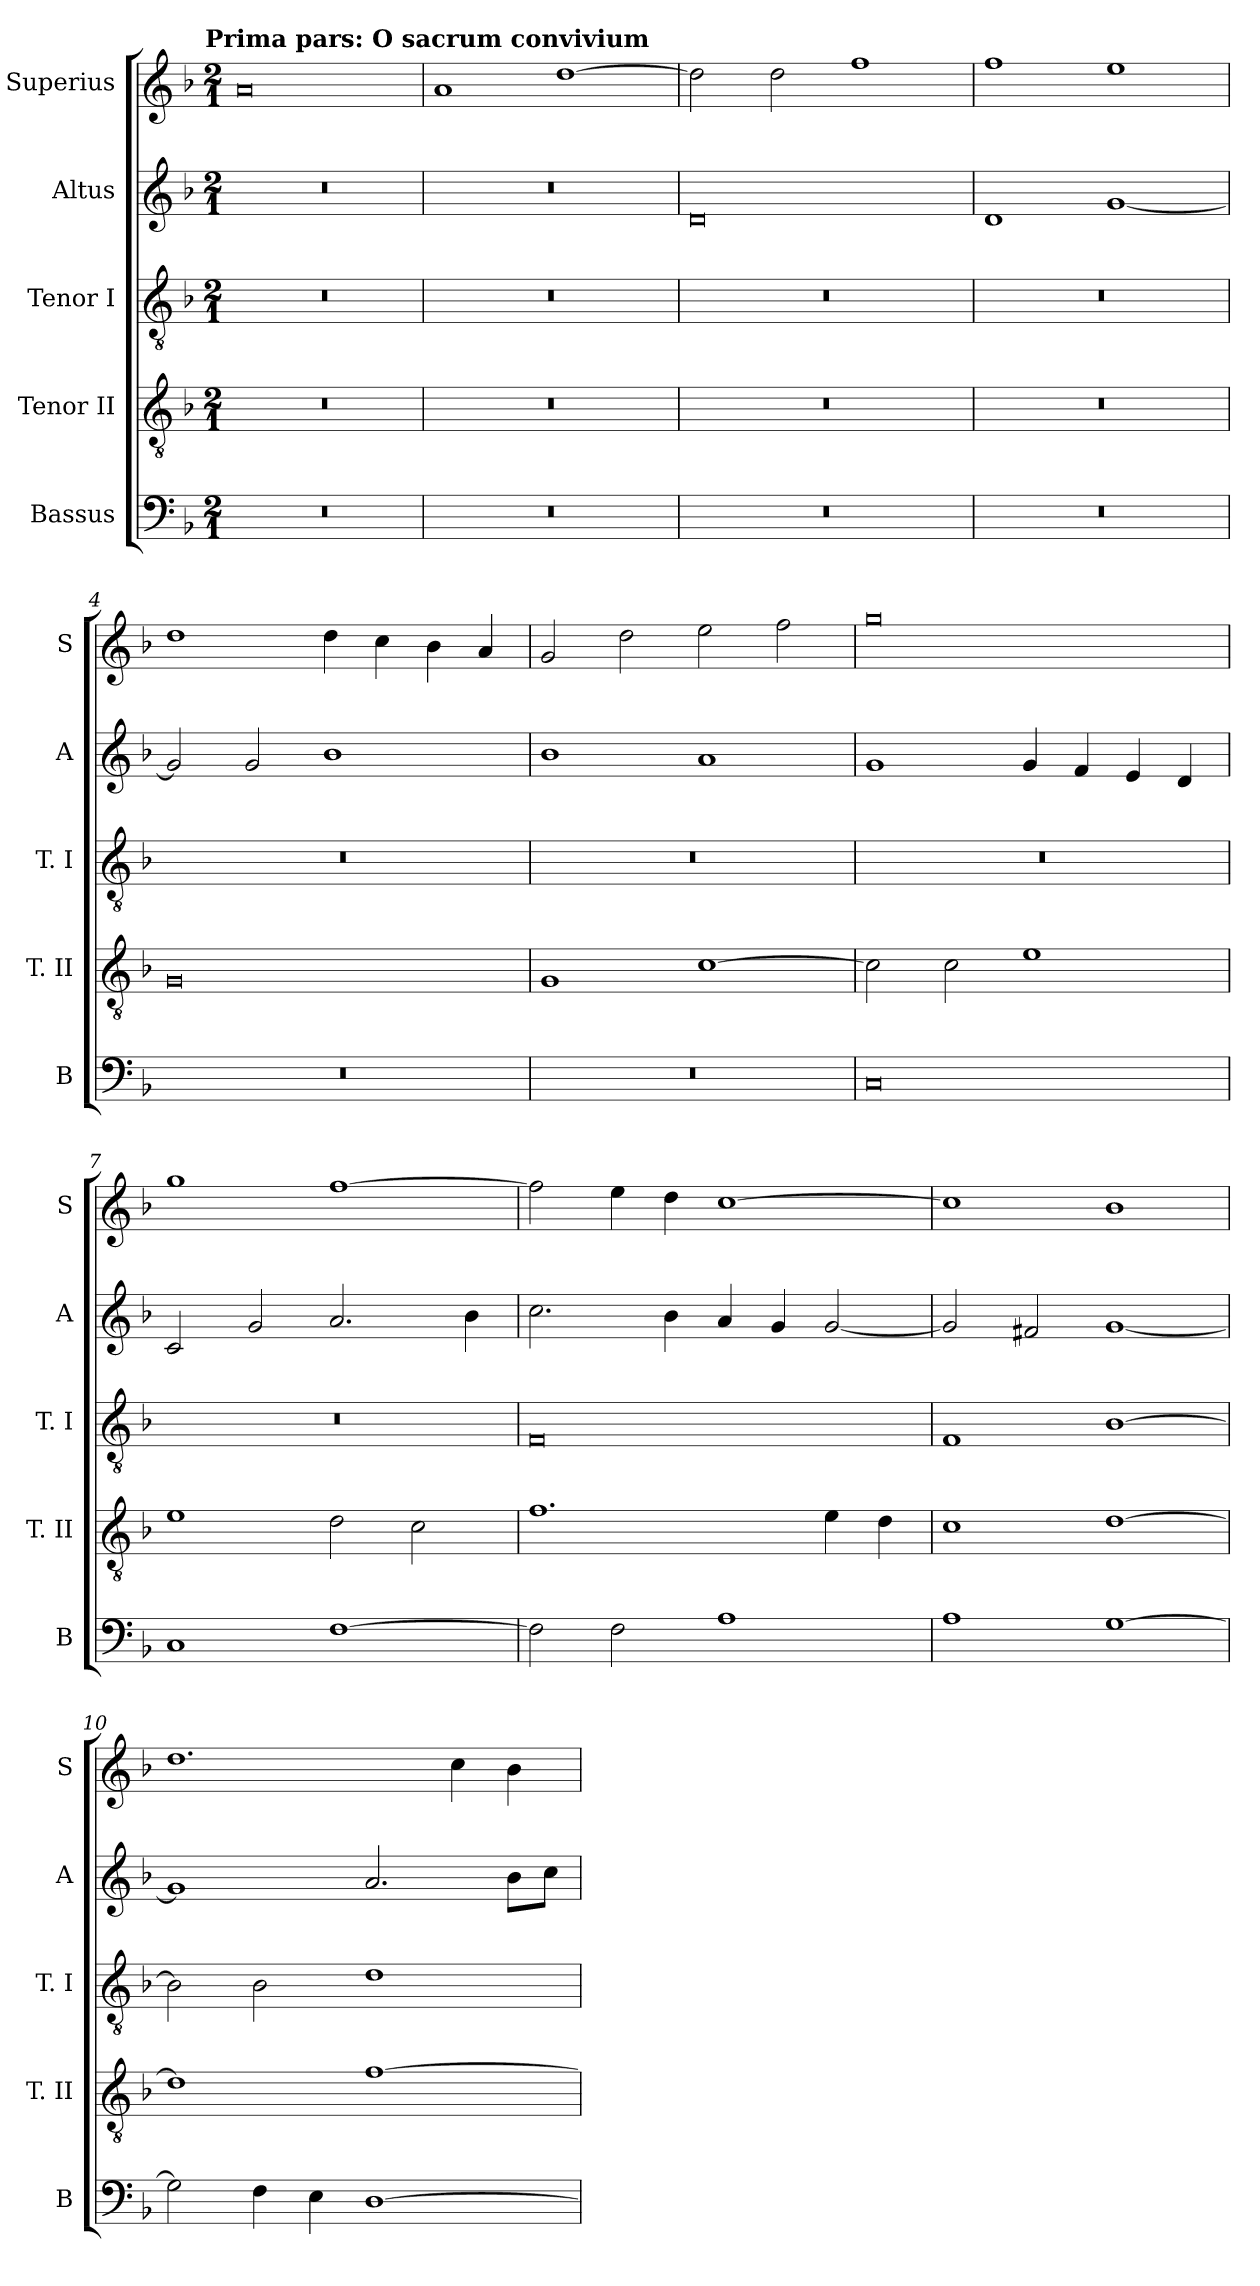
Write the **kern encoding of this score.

**kern	**kern	**kern	**kern	**kern
*part5	*part4	*part3	*part2	*part1
*staff5	*staff4	*staff3	*staff2	*staff1
*I"Bassus	*I"Tenor II	*I"Tenor I	*I"Altus	*I"Superius
*I'B	*I'T. II	*I'T. I	*I'A	*I'S
*clefF4	*clefGv2	*clefGv2	*clefG2	*clefG2
*k[b-]	*k[b-]	*k[b-]	*k[b-]	*k[b-]
*F:	*F:	*F:	*F:	*F:
!!LO:TX:omd:t=Prima pars&colon; O sacrum convivium
*M2/1	*M2/1	*M2/1	*M2/1	*M2/1
=	=	=	=	=
0r	0r	0r	0r	0a
=1	=1	=1	=1	=1
0r	0r	0r	0r	1a
.	.	.	.	[1dd
=2	=2	=2	=2	=2
0r	0r	0r	0d	2dd]
.	.	.	.	2dd
.	.	.	.	1ff
=3	=3	=3	=3	=3
0r	0r	0r	1d	1ff
.	.	.	[1g	1ee
=4	=4	=4	=4	=4
0r	0G	0r	2g]	1dd
.	.	.	2g	.
.	.	.	1b-	4dd
.	.	.	.	4cc
.	.	.	.	4b-
.	.	.	.	4a
=5	=5	=5	=5	=5
0r	1G	0r	1b-	2g
.	.	.	.	2dd
.	[1c	.	1a	2ee
.	.	.	.	2ff
=6	=6	=6	=6	=6
0C	2c]	0r	1g	0gg
.	2c	.	.	.
.	1e	.	4g	.
.	.	.	4f	.
.	.	.	4e	.
.	.	.	4d	.
=7	=7	=7	=7	=7
1C	1e	0r	2c	1gg
.	.	.	2g	.
[1F	2d	.	2.a	[1ff
.	2c	.	.	.
.	.	.	4b-	.
=8	=8	=8	=8	=8
2F]	1.f	0F	2.cc	2ff]
2F	.	.	.	4ee
.	.	.	4b-	4dd
1A	.	.	4a	[1cc
.	.	.	4g	.
.	4e	.	[2g	.
.	4d	.	.	.
=9	=9	=9	=9	=9
1A	1c	1F	2g]	1cc]
.	.	.	2f#X	.
[1G	[1d	[1B-	[1g	1b-
=10	=10	=10	=10	=10
2G]	1d]	2B-]	1g]	1.dd
4F	.	2B-	.	.
4E	.	.	.	.
[1D	[1f	1d	2.a	.
.	.	.	.	4cc
.	.	.	8b-L	4b-
.	.	.	8ccJ	.
=	=	=	=	=
*-	*-	*-	*-	*-
